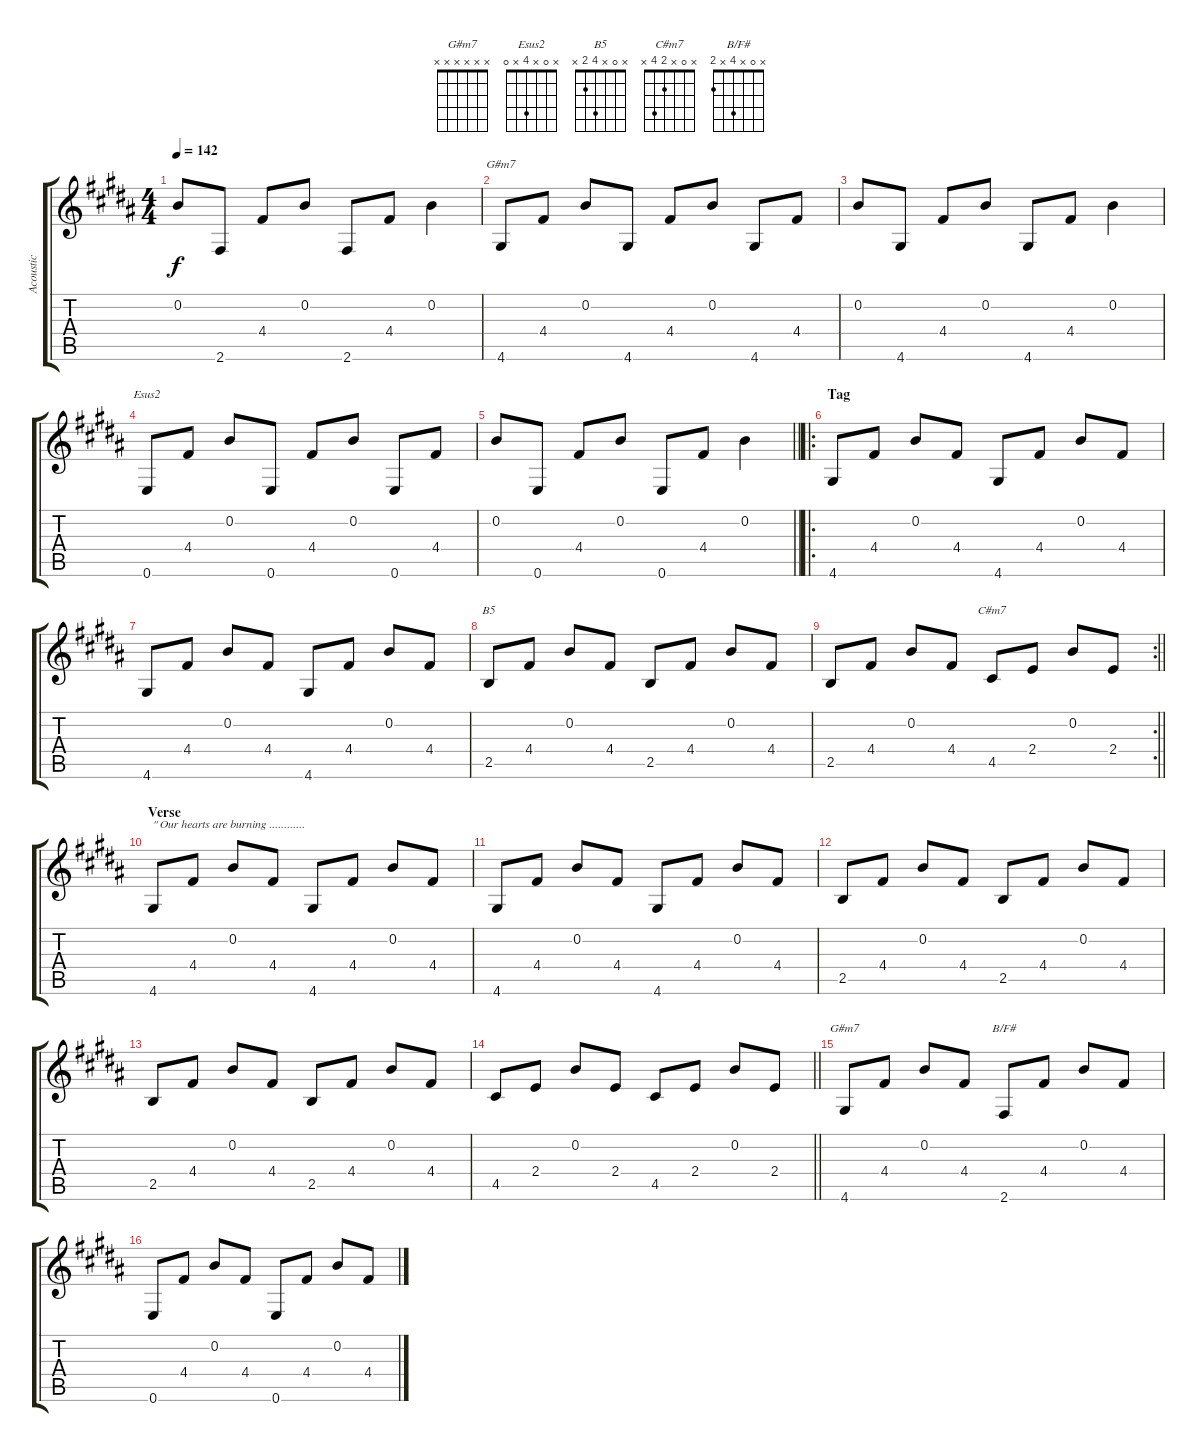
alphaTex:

\track ("Acoustic" "Acoustic") {instrument acousticguitarsteel}
\staff {score tabs}
\tuning (E4 B3 G3 D3 A2 E2) {hide}
\chord ("G#m7" x 0 x 4 x 4)
\chord ("Esus2" x 0 x 4 x 0)
\chord ("B5" x 0 x 4 2 x)
\chord ("C#m7" x 0 x 2 4 x)
\chord ("G#m7" x x x x x x)
\chord ("B/F#" x 0 x 4 x 2)
\ts (4 4)
\tempo 142
\clef g2
\ks b
0.2.8{dy f} 2.6.8 4.4.8 0.2.8 2.6.8 4.4.8 0.2.4 |
4.6.8{ch "G#m7"} 4.4.8 0.2.8 4.6.8 4.4.8 0.2.8 4.6.8 4.4.8 |
0.2.8 4.6.8 4.4.8 0.2.8 4.6.8 4.4.8 0.2.4 |
0.6.8{ch "Esus2"} 4.4.8 0.2.8 0.6.8 4.4.8 0.2.8 0.6.8 4.4.8 |
\barLineRight lightlight
0.2.8 0.6.8 4.4.8 0.2.8 0.6.8 4.4.8 0.2.4 |
\ro
\section ("" "Tag")
4.6.8 4.4.8 0.2.8 4.4.8 4.6.8 4.4.8 0.2.8 4.4.8 |
4.6.8 4.4.8 0.2.8 4.4.8 4.6.8 4.4.8 0.2.8 4.4.8 |
2.5.8{ch "B5"} 4.4.8 0.2.8 4.4.8 2.5.8 4.4.8 0.2.8 4.4.8 |
\rc 2
\barLineRight lightlight
2.5.8 4.4.8 0.2.8 4.4.8 4.5.8{ch "C#m7"} 2.4.8 0.2.8 2.4.8 |
\section ("" "Verse")
4.6.8{txt "\" Our hearts are burning ............"} 4.4.8 0.2.8 4.4.8 4.6.8 4.4.8 0.2.8 4.4.8 |
4.6.8 4.4.8 0.2.8 4.4.8 4.6.8 4.4.8 0.2.8 4.4.8 |
2.5.8 4.4.8 0.2.8 4.4.8 2.5.8 4.4.8 0.2.8 4.4.8 |
2.5.8 4.4.8 0.2.8 4.4.8 2.5.8 4.4.8 0.2.8 4.4.8 |
\barLineRight lightlight
4.5.8 2.4.8 0.2.8 2.4.8 4.5.8 2.4.8 0.2.8 2.4.8 |
4.6.8{ch "G#m7"} 4.4.8 0.2.8 4.4.8 2.6.8{ch "B/F#"} 4.4.8 0.2.8 4.4.8 |
0.6.8 4.4.8 0.2.8 4.4.8 0.6.8 4.4.8 0.2.8 4.4.8
